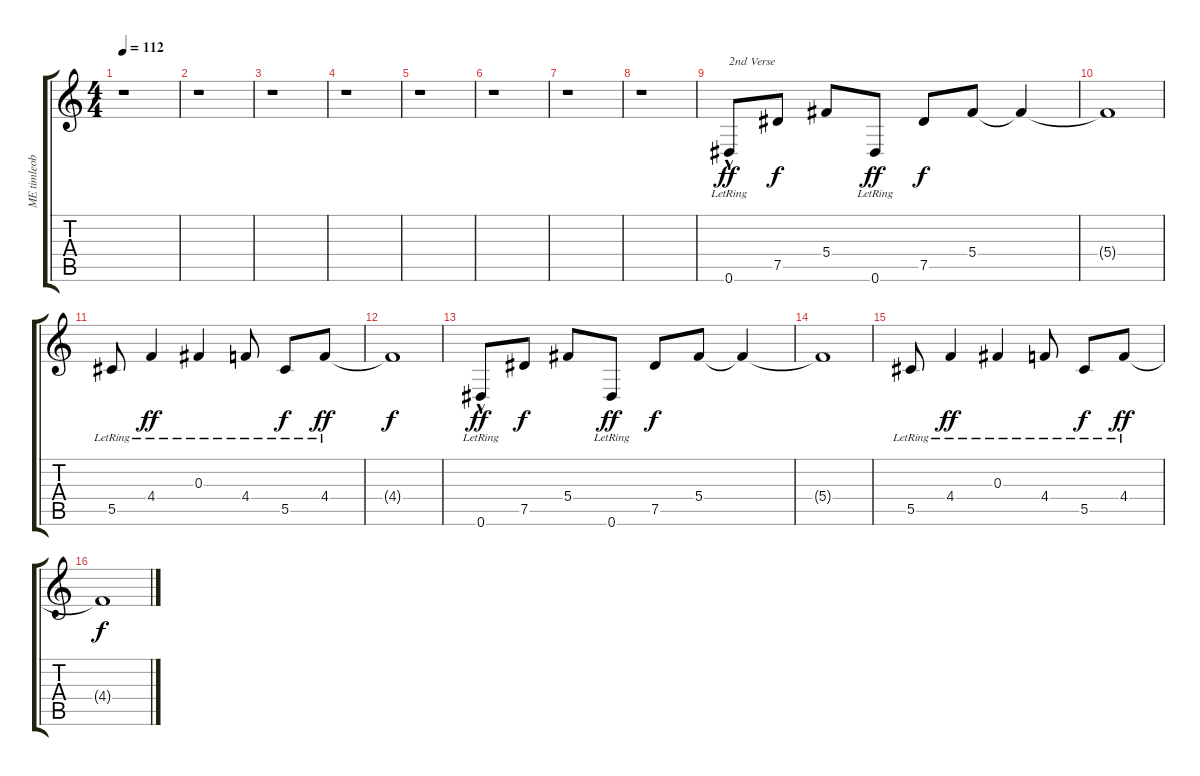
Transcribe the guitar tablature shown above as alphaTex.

\track ("ME timleob Clean" "ME timleob") {instrument electricguitarclean}
\staff {score tabs}
\tuning (Eb4 Bb3 Gb3 Db3 Ab2 Eb2) {hide}
\ts (4 4)
\tempo 112
\clef g2
\ks c
r.1{dy f} |
r.1 |
r.1 |
r.1 |
r.1 |
r.1 |
r.1 |
r.1 |
0.6{hac lr}.8{txt "2nd Verse" dy ff} 7.5.8{dy f} 5.4.8 0.6{lr}.8{dy ff} 7.5.8{dy f} 5.4.8 5.4{t}.4 |
5.4{t}.1 |
5.5{lr}.8 4.4{lr}.4{dy ff} 0.3{lr}.4 4.4{lr}.8 5.5{lr}.8{dy f} 4.4{lr}.8{dy ff} |
4.4{t}.1{dy f} |
0.6{hac lr}.8{dy ff} 7.5.8{dy f} 5.4.8 0.6{lr}.8{dy ff} 7.5.8{dy f} 5.4.8 5.4{t}.4 |
5.4{t}.1 |
5.5{lr}.8 4.4{lr}.4{dy ff} 0.3{lr}.4 4.4{lr}.8 5.5{lr}.8{dy f} 4.4{lr}.8{dy ff} |
4.4{t}.1{dy f}
